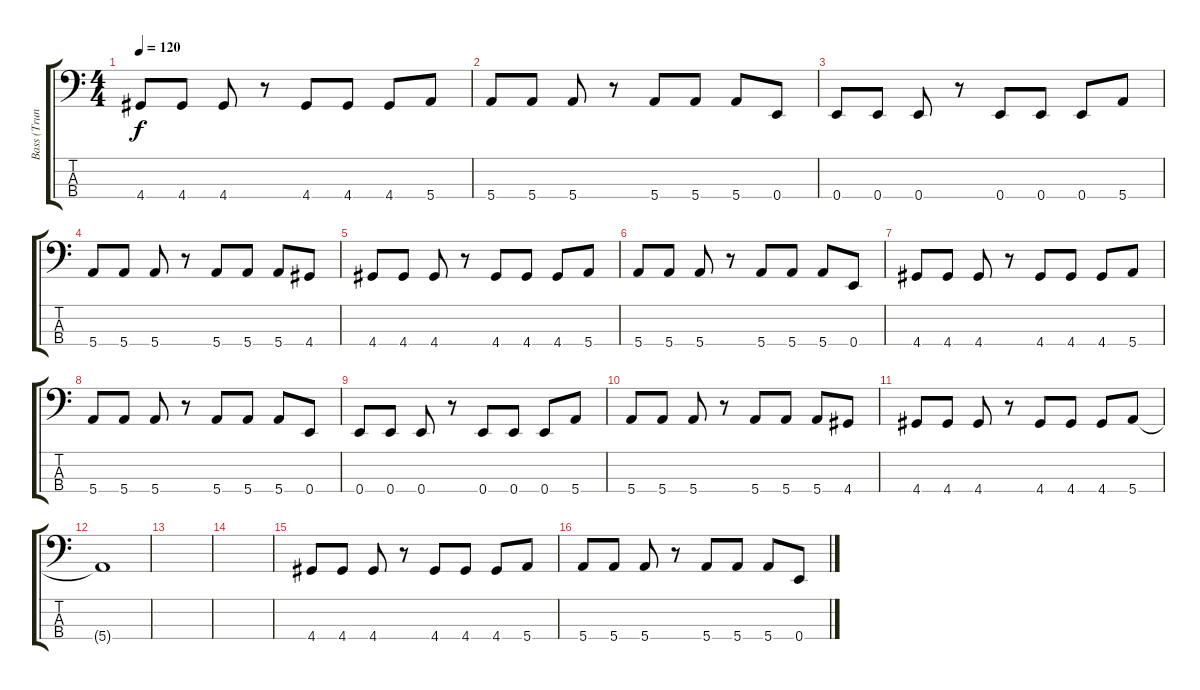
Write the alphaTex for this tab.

\track ("Bass (Trung do)" "Bass (Trun") {instrument electricbassfinger}
\staff {score tabs}
\tuning (G2 D2 A1 E1) {hide}
\ts (4 4)
\tempo 120
\clef f4
\ks c
4.4.8{dy f} 4.4.8 4.4.8 r.8 4.4.8 4.4.8 4.4.8 5.4.8 |
5.4.8 5.4.8 5.4.8 r.8 5.4.8 5.4.8 5.4.8 0.4.8 |
0.4.8 0.4.8 0.4.8 r.8 0.4.8 0.4.8 0.4.8 5.4.8 |
5.4.8 5.4.8 5.4.8 r.8 5.4.8 5.4.8 5.4.8 4.4.8 |
4.4.8 4.4.8 4.4.8 r.8 4.4.8 4.4.8 4.4.8 5.4.8 |
5.4.8 5.4.8 5.4.8 r.8 5.4.8 5.4.8 5.4.8 0.4.8 |
4.4.8 4.4.8 4.4.8 r.8 4.4.8 4.4.8 4.4.8 5.4.8 |
5.4.8 5.4.8 5.4.8 r.8 5.4.8 5.4.8 5.4.8 0.4.8 |
0.4.8 0.4.8 0.4.8 r.8 0.4.8 0.4.8 0.4.8 5.4.8 |
5.4.8 5.4.8 5.4.8 r.8 5.4.8 5.4.8 5.4.8 4.4.8 |
4.4.8 4.4.8 4.4.8 r.8 4.4.8 4.4.8 4.4.8 5.4.8 |
5.4{t}.1 |
|
|
4.4.8 4.4.8 4.4.8 r.8 4.4.8 4.4.8 4.4.8 5.4.8 |
5.4.8 5.4.8 5.4.8 r.8 5.4.8 5.4.8 5.4.8 0.4.8
